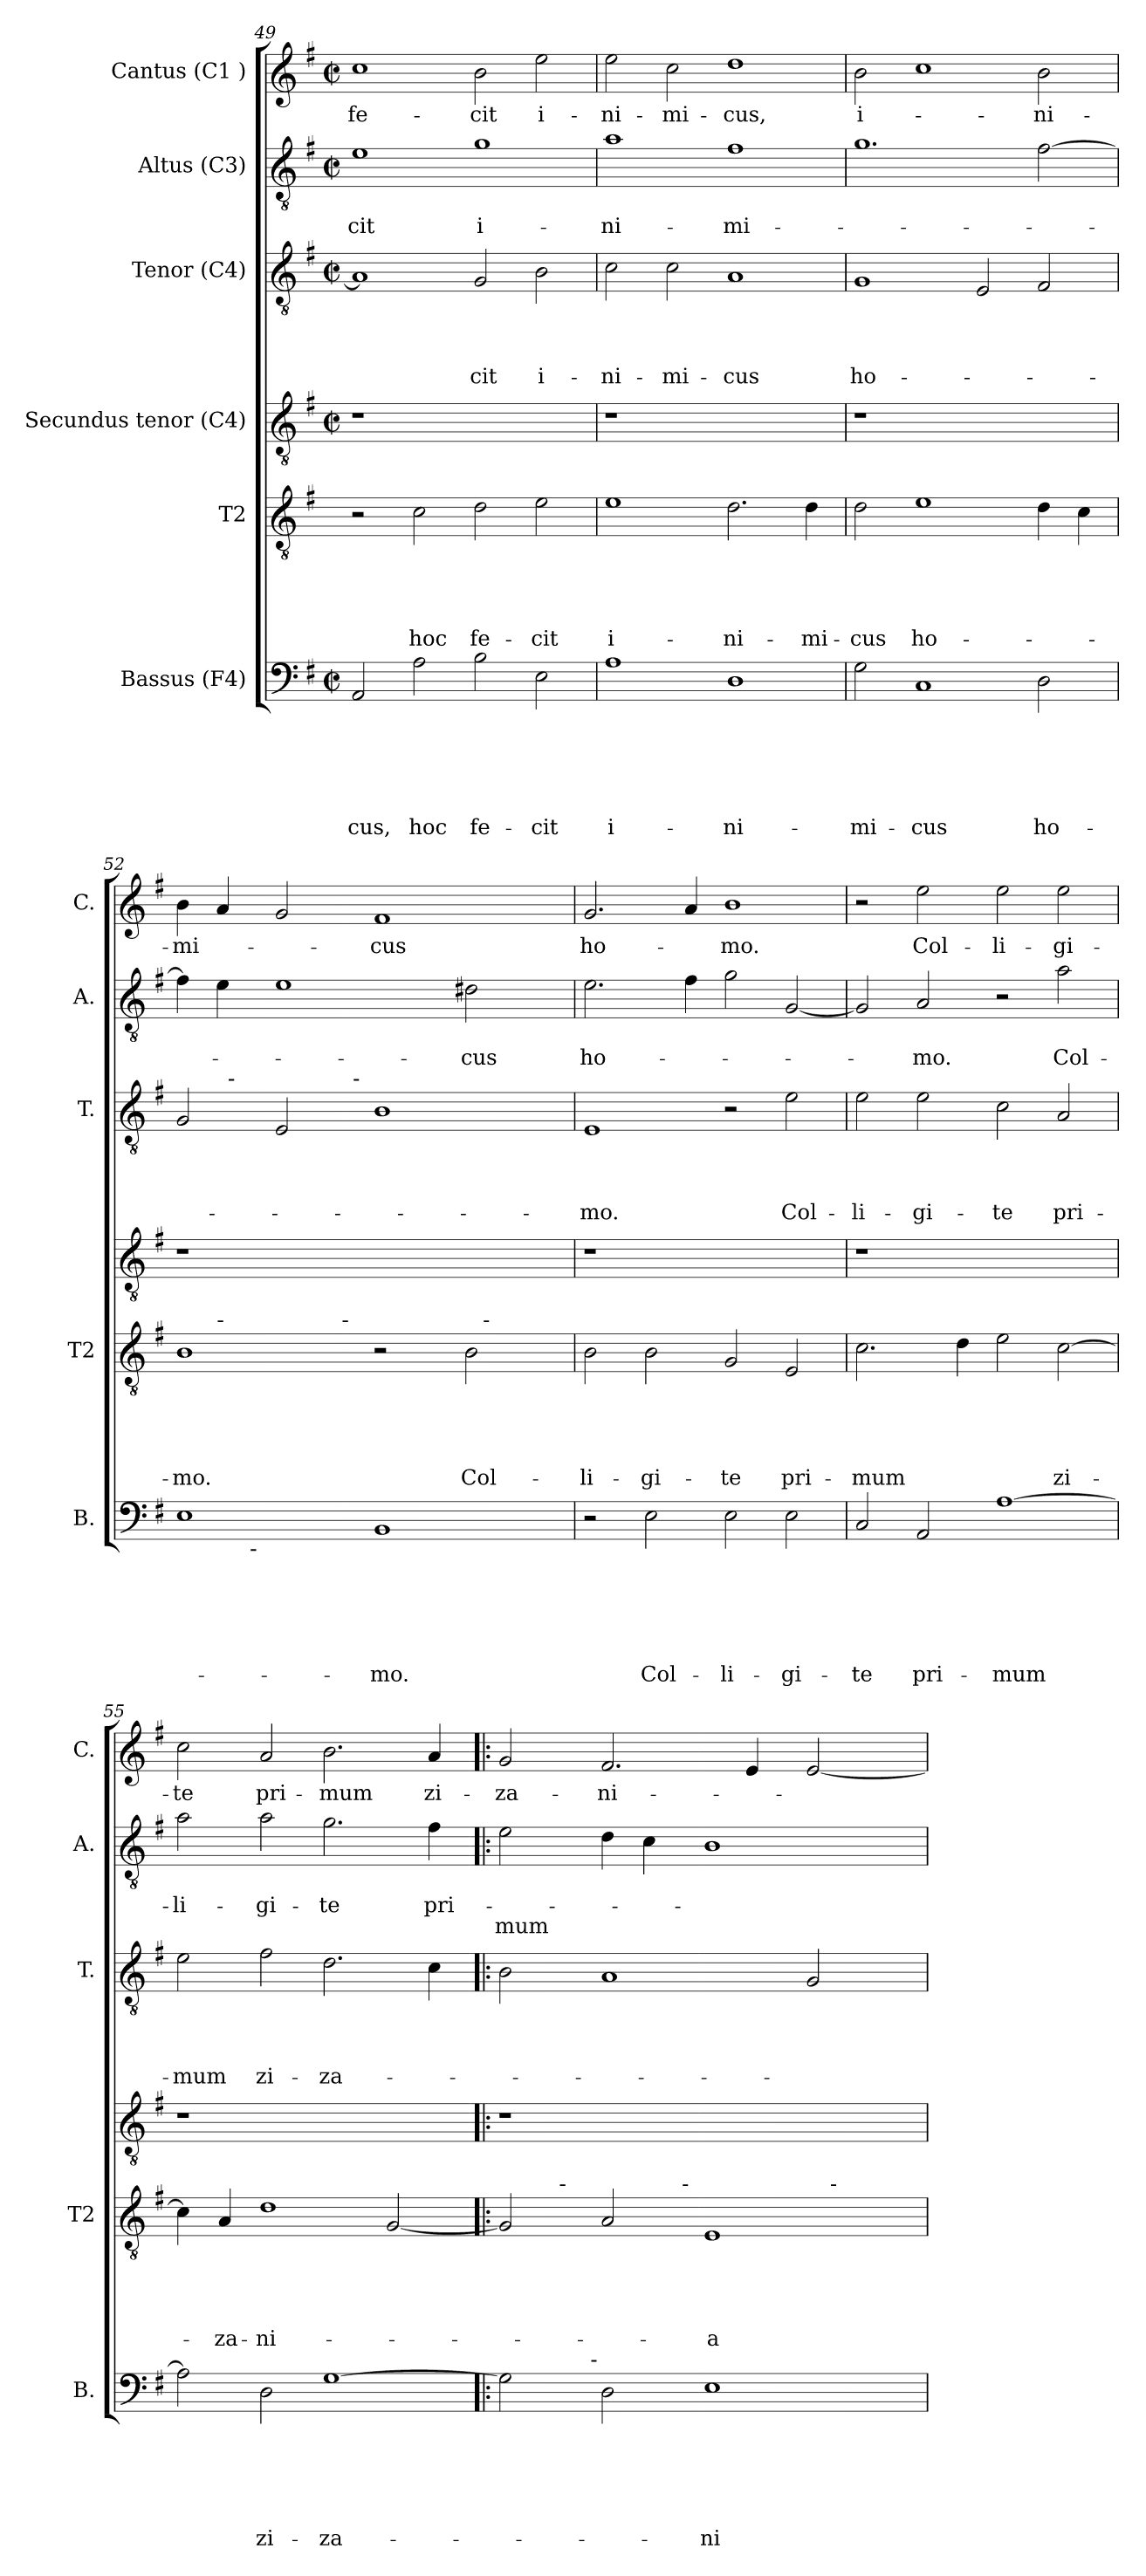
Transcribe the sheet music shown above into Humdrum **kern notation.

**kern	**text	**text	**text	**text	**text	**text	**kern	**text	**text	**text	**text	**text	**kern	**kern	**text	**text	**text	**text	**kern	**text	**text	**text	**kern	**text
*part6	*part6	*part6	*part6	*part6	*part6	*part6	*part5	*part5	*part5	*part5	*part5	*part5	*part4	*part3	*part3	*part3	*part3	*part3	*part2	*part2	*part2	*part2	*part1	*part1
*staff6	*staff6	*staff6	*staff6	*staff6	*staff6	*staff6	*staff5	*staff5	*staff5	*staff5	*staff5	*staff5	*staff4	*staff3	*staff3	*staff3	*staff3	*staff3	*staff2	*staff2	*staff2	*staff2	*staff1	*staff1
*I"Bassus (F4)	*	*	*	*	*	*	*I"T2	*	*	*	*	*	*I"Secundus tenor (C4)	*I"Tenor (C4)	*	*	*	*	*I"Altus (C3)	*	*	*	*I"Cantus (C1 )	*
*I'B.	*	*	*	*	*	*	*I'T2	*	*	*	*	*	*	*I'T.	*	*	*	*	*I'A.	*	*	*	*I'C.	*
*clefF4	*	*	*	*	*	*	*clefGv2	*	*	*	*	*	*clefGv2	*clefGv2	*	*	*	*	*clefGv2	*	*	*	*clefG2	*
*k[f#]	*	*	*	*	*	*	*k[f#]	*	*	*	*	*	*k[f#]	*k[f#]	*	*	*	*	*k[f#]	*	*	*	*k[f#]	*
*G:	*	*	*	*	*	*	*G:	*	*	*	*	*	*G:	*G:	*	*	*	*	*G:	*	*	*	*G:	*
*M2/2	*	*	*	*	*	*	*	*	*	*	*	*	*M2/2	*M2/2	*	*	*	*	*M2/2	*	*	*	*M2/2	*
*met(c|)	*	*	*	*	*	*	*	*	*	*	*	*	*met(c|)	*met(c|)	*	*	*	*	*met(c|)	*	*	*	*met(c|)	*
=49	=49	=49	=49	=49	=49	=49	=49	=49	=49	=49	=49	=49	=49	=49	=49	=49	=49	=49	=49	=49	=49	=49	=49	=49
!	!	!	!	!	!	!LO:LY:b	!	!	!	!	!	!	!	!	!	!	!	!	!	!	!LO:LY:b	!	!	!LO:LY:b
2AA/	.	.	.	.	.	-cus,	2r	.	.	.	.	.	1r	1A]	.	.	.	.	1e	.	-cit	.	1cc	fe-
!	!	!	!	!	!	!LO:LY:b	!	!	!	!	!	!LO:LY:b	!	!	!	!	!	!	!	!	!	!	!	!
2A\	.	.	.	.	.	hoc	2c\	.	.	.	.	hoc	.	.	.	.	.	.	.	.	.	.	.	.
!	!	!	!	!	!	!LO:LY:b	!	!	!	!	!	!LO:LY:b	!	!	!	!	!	!LO:LY:b	!	!	!LO:LY:b:rj	!	!	!LO:LY:b
2B\	.	.	.	.	.	fe-	2d\	.	.	.	.	fe-	1ryy	2G/	.	.	.	-cit	1g	.	i-	.	2b\	-cit
!	!	!	!	!	!	!LO:LY:b	!	!	!	!	!	!LO:LY:b	!	!	!	!	!	!LO:LY:b	!	!	!	!	!	!LO:LY:b
2E\	.	.	.	.	.	-cit	2e\	.	.	.	.	-cit	.	2B\	.	.	.	i-	.	.	.	.	2ee\	i-
=50	=50	=50	=50	=50	=50	=50	=50	=50	=50	=50	=50	=50	=50	=50	=50	=50	=50	=50	=50	=50	=50	=50	=50	=50
!	!	!	!	!	!	!LO:LY:b:rj	!	!	!	!	!	!LO:LY:b:rj	!	!	!	!	!	!LO:LY:b	!	!	!LO:LY:b	!	!	!LO:LY:b
1A	.	.	.	.	.	i-	1e	.	.	.	.	i-	1r	2c\	.	.	.	-ni-	1a	.	-ni-	.	2ee\	-ni-
!	!	!	!	!	!	!	!	!	!	!	!	!	!	!	!	!	!	!LO:LY:b	!	!	!	!	!	!LO:LY:b
.	.	.	.	.	.	.	.	.	.	.	.	.	.	2c\	.	.	.	-mi-	.	.	.	.	2cc\	-mi-
!	!	!	!	!	!	!LO:LY:b	!	!	!	!	!	!LO:LY:b	!	!	!	!	!	!LO:LY:b	!	!	!LO:LY:b	!	!	!LO:LY:b
1D	.	.	.	.	.	-ni-	2.d\	.	.	.	.	-ni-	1ryy	1A	.	.	.	-cus	1f#	.	-mi-	.	1dd	-cus,
!	!	!	!	!	!	!	!	!	!	!	!	!LO:LY:b	!	!	!	!	!	!	!	!	!	!	!	!
.	.	.	.	.	.	.	4d\	.	.	.	.	-mi-	.	.	.	.	.	.	.	.	.	.	.	.
=51	=51	=51	=51	=51	=51	=51	=51	=51	=51	=51	=51	=51	=51	=51	=51	=51	=51	=51	=51	=51	=51	=51	=51	=51
!	!	!	!	!	!	!LO:LY:b	!	!	!	!	!	!LO:LY:b	!	!	!	!	!	!LO:LY:b	!	!	!	!	!	!LO:LY:b:rj
2G\	.	.	.	.	.	-mi-	2d\	.	.	.	.	-cus	1r	1G	.	.	.	ho-	1.g	.	.	.	2b\	i-
!	!	!	!	!	!	!LO:LY:b	!	!	!	!	!	!LO:LY:b	!	!	!	!	!	!	!	!	!	!	!	!
1C	.	.	.	.	.	-cus	1e	.	.	.	.	ho-	.	.	.	.	.	.	.	.	.	.	1cc	.
.	.	.	.	.	.	.	.	.	.	.	.	.	1ryy	2E/	.	.	.	.	.	.	.	.	.	.
!	!	!	!	!	!	!LO:LY:b	!	!	!	!	!	!	!	!	!	!	!	!	!	!	!	!	!	!LO:LY:b
2D\	.	.	.	.	.	ho-	4d\	.	.	.	.	.	.	2F#/	.	.	.	.	[<2f#\	.	.	.	2b\	-ni-
.	.	.	.	.	.	.	4c\	.	.	.	.	.	.	.	.	.	.	.	.	.	.	.	.	.
!!LO:LB:g=z
=52	=52	=52	=52	=52	=52	=52	=52	=52	=52	=52	=52	=52	=52	=52	=52	=52	=52	=52	=52	=52	=52	=52	=52	=52
!	!	!	!	!	!	!	!	!	!	!	!	!LO:LY:b	!	!	!	!	!	!	!	!	!	!	!	!LO:LY:b
*^	*	*	*	*	*	*	*^	*	*	*	*	*	*	*^	*	*	*	*	*	*	*	*	*	*
*	*	*	*	*	*	*	*	*	*^	*	*	*	*	*	*	*	*^	*	*	*	*	*	*	*	*	*	*
*	*	*	*	*	*	*	*	*	*	*^	*	*	*	*	*	*	*	*	*	*	*	*	*	*	*	*	*	*	*
1E	4.ryy	.	.	.	.	.	.	1B	4ryy	2..ryy	1ryy	.	.	.	.	-mo.	1r	2G/	4ryy	2ryy	.	.	.	.	4f#\]	.	.	.	4b\	-mi-
!	!	!	!	!	!	!	!	!	!LO:TX:a:t=-	!	!	!	!	!	!	!	!	!	!	!	!	!	!	!	!	!	!	!	!	!
.	.	.	.	.	.	.	.	.	1..ryy	.	.	.	.	.	.	.	.	.	32ryy	.	.	.	.	.	4e\	.	.	.	4a/	.
!	!	!	!	!	!	!	!	!	!	!	!	!	!	!	!	!	!	!	!LO:TX:a:t=-	!	!	!	!	!	!	!	!	!	!	!
.	.	.	.	.	.	.	.	.	.	.	.	.	.	.	.	.	.	.	1ryy	.	.	.	.	.	.	.	.	.	.	.
!	!LO:TX:b:t=-	!	!	!	!	!	!	!	!	!	!	!	!	!	!	!	!	!	!	!	!	!	!	!	!	!	!	!	!	!
.	1ryy	.	.	.	.	.	.	.	.	.	.	.	.	.	.	.	.	.	.	.	.	.	.	.	.	.	.	.	.	.
.	.	.	.	.	.	.	.	.	.	.	.	.	.	.	.	.	.	2E/	.	4ryy	.	.	.	.	1e	.	.	.	2g/	.
.	.	.	.	.	.	.	.	.	.	.	.	.	.	.	.	.	.	.	.	8ryy	.	.	.	.	.	.	.	.	.	.
!	!	!	!	!	!	!	!	!	!	!LO:TX:a:t=-	!	!	!	!	!	!	!	!	!	!	!	!	!	!	!	!	!	!	!	!
.	.	.	.	.	.	.	.	.	.	1ryy	.	.	.	.	.	.	.	.	.	32ryy	.	.	.	.	.	.	.	.	.	.
!	!	!	!	!	!	!	!	!	!	!	!	!	!	!	!	!	!	!	!	!LO:TX:a:t=-	!	!	!	!	!	!	!	!	!	!
.	.	.	.	.	.	.	.	.	.	.	.	.	.	.	.	.	.	.	.	1ryy	.	.	.	.	.	.	.	.	.	.
!	!	!	!	!	!	!	!LO:LY:b	!	!	!	!	!	!	!	!	!	!	!	!	!	!	!	!	!	!	!	!	!	!	!LO:LY:b
1BB	.	.	.	.	.	.	-mo.	2r	.	.	2ryy	.	.	.	.	.	1ryy	1B	.	.	.	.	.	.	.	.	.	.	1f#	-cus
.	.	.	.	.	.	.	.	.	.	.	.	.	.	.	.	.	.	.	2ryy	.	.	.	.	.	.	.	.	.	.	.
.	2ryy	.	.	.	.	.	.	.	.	.	.	.	.	.	.	.	.	.	.	.	.	.	.	.	.	.	.	.	.	.
!	!	!	!	!	!	!	!	!	!	!	!	!	!	!	!	!LO:LY:b	!	!	!	!	!	!	!	!	!	!	!LO:LY:b	!	!	!
.	.	.	.	.	.	.	.	2B\	.	.	16ryy	.	.	.	.	Col-	.	.	.	.	.	.	.	.	2d#\	.	-cus	.	.	.
!	!	!	!	!	!	!	!	!	!	!	!LO:TX:a:t=-	!	!	!	!	!	!	!	!	!	!	!	!	!	!	!	!	!	!	!
.	.	.	.	.	.	.	.	.	.	.	4..ryy	.	.	.	.	.	.	.	.	.	.	.	.	.	.	.	.	.	.	.
.	.	.	.	.	.	.	.	.	.	.	.	.	.	.	.	.	.	.	8..ryy	.	.	.	.	.	.	.	.	.	.	.
.	8ryy	.	.	.	.	.	.	.	.	8ryy	.	.	.	.	.	.	.	.	.	.	.	.	.	.	.	.	.	.	.	.
.	.	.	.	.	.	.	.	.	.	.	.	.	.	.	.	.	.	.	.	16.ryy	.	.	.	.	.	.	.	.	.	.
=53	=53	=53	=53	=53	=53	=53	=53	=53	=53	=53	=53	=53	=53	=53	=53	=53	=53	=53	=53	=53	=53	=53	=53	=53	=53	=53	=53	=53	=53	=53
!	!	!	!	!	!	!	!	!	!	!	!	!	!	!	!	!LO:LY:b	!	!	!	!	!	!	!	!LO:LY:b	!	!	!LO:LY:b	!	!	!LO:LY:b
*v	*v	*	*	*	*	*	*	*	*	*	*	*	*	*	*	*	*	*v	*v	*v	*	*	*	*	*	*	*	*	*	*
*	*	*	*	*	*	*	*v	*v	*v	*v	*	*	*	*	*	*	*	*	*	*	*	*	*	*	*	*	*
2r	.	.	.	.	.	.	2B\	.	.	.	.	-li-	1r	1E	.	.	.	-mo.	2.e\	.	ho-	.	2.g/	ho-
!	!	!	!	!	!	!LO:LY:b	!	!	!	!	!	!LO:LY:b	!	!	!	!	!	!	!	!	!	!	!	!
2E\	.	.	.	.	.	Col-	2B\	.	.	.	.	-gi-	.	.	.	.	.	.	.	.	.	.	.	.
.	.	.	.	.	.	.	.	.	.	.	.	.	.	.	.	.	.	.	4f#\	.	.	.	4a/	.
!	!	!	!	!	!	!LO:LY:b	!	!	!	!	!	!LO:LY:b	!	!	!	!	!	!	!	!	!	!	!	!LO:LY:b
2E\	.	.	.	.	.	-li-	2G/	.	.	.	.	-te	1ryy	2r	.	.	.	.	2g\	.	.	.	1b	-mo.
!	!	!	!	!	!	!LO:LY:b	!	!	!	!	!	!LO:LY:b	!	!	!	!	!	!LO:LY:b	!	!	!	!	!	!
2E\	.	.	.	.	.	-gi-	2E/	.	.	.	.	pri-	.	2e\	.	.	.	Col-	[<2G/	.	.	.	.	.
=54	=54	=54	=54	=54	=54	=54	=54	=54	=54	=54	=54	=54	=54	=54	=54	=54	=54	=54	=54	=54	=54	=54	=54	=54
!	!	!	!	!	!	!LO:LY:b	!	!	!	!	!	!LO:LY:b	!	!	!	!	!	!LO:LY:b	!	!	!	!	!	!
2C/	.	.	.	.	.	-te	2.c\	.	.	.	.	-mum	1r	2e\	.	.	.	-li-	2G/]	.	.	.	2r	.
!	!	!	!	!	!	!LO:LY:b	!	!	!	!	!	!	!	!	!	!	!	!LO:LY:b	!	!	!LO:LY:b	!	!	!LO:LY:b
2AA/	.	.	.	.	.	pri-	.	.	.	.	.	.	.	2e\	.	.	.	-gi-	2A/	.	-mo.	.	2ee\	Col-
.	.	.	.	.	.	.	4d\	.	.	.	.	.	.	.	.	.	.	.	.	.	.	.	.	.
!	!	!	!	!	!	!LO:LY:b	!	!	!	!	!	!	!	!	!	!	!	!LO:LY:b	!	!	!	!	!	!LO:LY:b
[>1A	.	.	.	.	.	-mum	2e\	.	.	.	.	.	1ryy	2c\	.	.	.	-te	2r	.	.	.	2ee\	-li-
!	!	!	!	!	!	!	!	!	!	!	!	!LO:LY:b	!	!	!	!	!	!LO:LY:b	!	!	!LO:LY:b	!	!	!LO:LY:b
.	.	.	.	.	.	.	[>2c\	.	.	.	.	zi-	.	2A/	.	.	.	pri-	2a\	.	Col-	.	2ee\	-gi-
=55	=55	=55	=55	=55	=55	=55	=55	=55	=55	=55	=55	=55	=55	=55	=55	=55	=55	=55	=55	=55	=55	=55	=55	=55
!	!	!	!	!	!	!	!	!	!	!	!	!	!	!	!	!	!	!LO:LY:b	!	!	!LO:LY:b	!	!	!LO:LY:b
2A\]	.	.	.	.	.	.	4c\]	.	.	.	.	.	1r	2e\	.	.	.	-mum	2a\	.	-li-	.	2cc\	-te
!	!	!	!	!	!	!	!	!	!	!	!	!LO:LY:b	!	!	!	!	!	!	!	!	!	!	!	!
.	.	.	.	.	.	.	4A/	.	.	.	.	-za-	.	.	.	.	.	.	.	.	.	.	.	.
!	!	!	!	!	!	!LO:LY:b	!	!	!	!	!	!LO:LY:b	!	!	!	!	!	!LO:LY:b	!	!	!LO:LY:b	!	!	!LO:LY:b
2D\	.	.	.	.	.	zi-	1d	.	.	.	.	-ni-	.	2f#\	.	.	.	zi-	2a\	.	-gi-	.	2a/	pri-
!	!	!	!	!	!	!LO:LY:b	!	!	!	!	!	!	!	!	!	!	!	!LO:LY:b	!	!	!LO:LY:b	!	!	!LO:LY:b
[<1G	.	.	.	.	.	-za-	.	.	.	.	.	.	1ryy	2.d\	.	.	.	-za-	2.g\	.	-te	.	2.b\	-mum
.	.	.	.	.	.	.	[<2G/	.	.	.	.	.	.	.	.	.	.	.	.	.	.	.	.	.
!	!	!	!	!	!	!	!	!	!	!	!	!	!	!	!	!	!	!	!	!	!LO:LY:b	!	!	!LO:LY:b
.	.	.	.	.	.	.	.	.	.	.	.	.	.	4c\	.	.	.	.	4f#\	.	pri-	.	4a/	zi-
!!LO:LB:g=z
=56!|:	=56!|:	=56!|:	=56!|:	=56!|:	=56!|:	=56!|:	=56!|:	=56!|:	=56!|:	=56!|:	=56!|:	=56!|:	=56!|:	=56!|:	=56!|:	=56!|:	=56!|:	=56!|:	=56!|:	=56!|:	=56!|:	=56!|:	=56!|:	=56!|:
!	!	!	!	!	!	!	!	!	!	!	!	!	!	!	!	!	!	!	!	!	!	!LO:LY:b	!	!LO:LY:b
*^	*	*	*	*	*	*	*^	*	*	*	*	*	*	*	*	*	*	*	*	*	*	*	*	*
*	*	*	*	*	*	*	*	*	*^	*	*	*	*	*	*	*	*	*	*	*	*	*	*	*	*	*
*	*	*	*	*	*	*	*	*	*	*^	*	*	*	*	*	*	*	*	*	*	*	*	*	*	*	*	*
2G\]	4...ryy	.	.	.	.	.	.	2G/]	4ryy	2ryy	1ryy	.	.	.	.	.	1r	2B\	.	.	.	.	2e\	.	.	mum	2g/	-za-
.	.	.	.	.	.	.	.	.	16ryy	.	.	.	.	.	.	.	.	.	.	.	.	.	.	.	.	.	.	.
!	!	!	!	!	!	!	!	!	!LO:TX:a:t=-	!	!	!	!	!	!	!	!	!	!	!	!	!	!	!	!	!	!	!
.	.	.	.	.	.	.	.	.	1ryy	.	.	.	.	.	.	.	.	.	.	.	.	.	.	.	.	.	.	.
!	!LO:TX:a:t=-	!	!	!	!	!	!	!	!	!	!	!	!	!	!	!	!	!	!	!	!	!	!	!	!	!	!	!
.	1ryy	.	.	.	.	.	.	.	.	.	.	.	.	.	.	.	.	.	.	.	.	.	.	.	.	.	.	.
!	!	!	!	!	!	!	!	!	!	!	!	!	!	!	!	!	!	!	!	!	!	!	!	!	!	!	!	!LO:LY:b
2D\	.	.	.	.	.	.	.	2A/	.	4ryy	.	.	.	.	.	.	.	1A	.	.	.	.	4d\	.	.	.	2.f#/	-ni-
.	.	.	.	.	.	.	.	.	.	8ryy	.	.	.	.	.	.	.	.	.	.	.	.	4c\	.	.	.	.	.
.	.	.	.	.	.	.	.	.	.	32ryy	.	.	.	.	.	.	.	.	.	.	.	.	.	.	.	.	.	.
!	!	!	!	!	!	!	!	!	!	!LO:TX:a:t=-	!	!	!	!	!	!	!	!	!	!	!	!	!	!	!	!	!	!
.	.	.	.	.	.	.	.	.	.	1ryy	.	.	.	.	.	.	.	.	.	.	.	.	.	.	.	.	.	.
!	!	!	!	!	!	!	!LO:LY:b	!	!	!	!	!	!	!	!	!LO:LY:b:rj	!	!	!	!	!	!	!	!	!	!	!	!
1E	.	.	.	.	.	.	-ni-	1E	.	.	2ryy	.	.	.	.	-a	1ryy	.	.	.	.	.	1B	.	.	.	.	.
.	.	.	.	.	.	.	.	.	.	.	.	.	.	.	.	.	.	.	.	.	.	.	.	.	.	.	4e/	.
.	.	.	.	.	.	.	.	.	2ryy	.	.	.	.	.	.	.	.	.	.	.	.	.	.	.	.	.	.	.
.	2ryy	.	.	.	.	.	.	.	.	.	.	.	.	.	.	.	.	.	.	.	.	.	.	.	.	.	.	.
.	.	.	.	.	.	.	.	.	.	.	16.ryy	.	.	.	.	.	.	2G/	.	.	.	.	.	.	.	.	[<2e/	.
!	!	!	!	!	!	!	!	!	!	!	!LO:TX:a:t=-	!	!	!	!	!	!	!	!	!	!	!	!	!	!	!	!	!
.	.	.	.	.	.	.	.	.	.	.	4ryy	.	.	.	.	.	.	.	.	.	.	.	.	.	.	.	.	.
.	.	.	.	.	.	.	.	.	8.ryy	.	.	.	.	.	.	.	.	.	.	.	.	.	.	.	.	.	.	.
.	.	.	.	.	.	.	.	.	.	.	8ryy	.	.	.	.	.	.	.	.	.	.	.	.	.	.	.	.	.
.	.	.	.	.	.	.	.	.	.	16.ryy	.	.	.	.	.	.	.	.	.	.	.	.	.	.	.	.	.	.
.	32ryy	.	.	.	.	.	.	.	.	.	32ryy	.	.	.	.	.	.	.	.	.	.	.	.	.	.	.	.	.
*v	*v	*	*	*	*	*	*	*	*	*	*	*	*	*	*	*	*	*	*	*	*	*	*	*	*	*	*	*
*	*	*	*	*	*	*	*v	*v	*v	*v	*	*	*	*	*	*	*	*	*	*	*	*	*	*	*	*	*
=	=	=	=	=	=	=	=	=	=	=	=	=	=	=	=	=	=	=	=	=	=	=	=	=
*-	*-	*-	*-	*-	*-	*-	*-	*-	*-	*-	*-	*-	*-	*-	*-	*-	*-	*-	*-	*-	*-	*-	*-	*-
